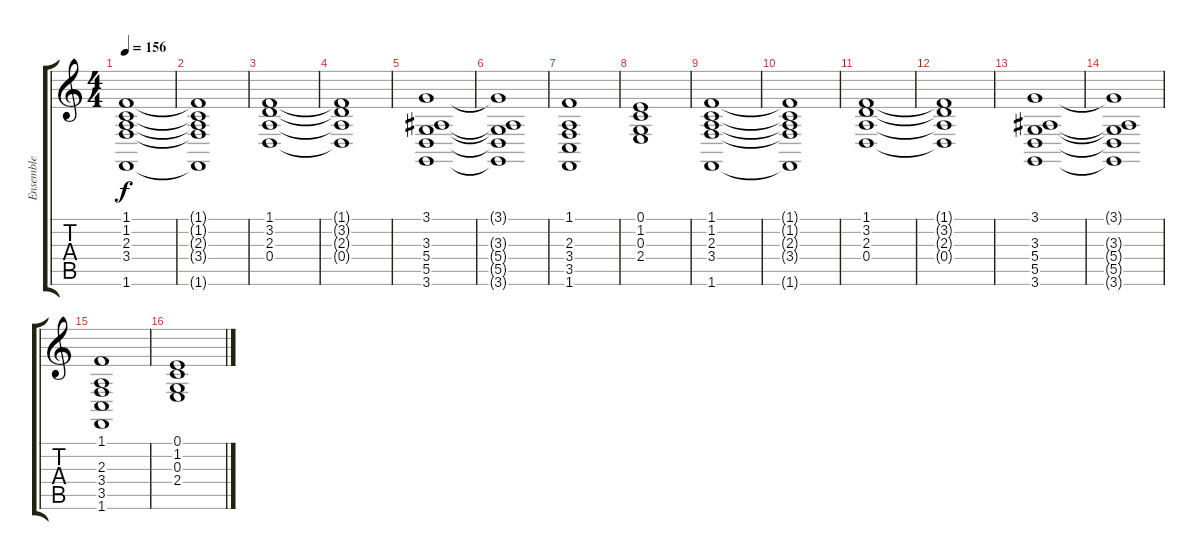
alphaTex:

\track ("Ensemble" "Ensemble") {instrument stringensemble1}
\staff {score tabs}
\tuning (E4 B3 G3 D3 A2 E2) {hide}
\ts (4 4)
\tempo 156
\clef g2
\ks c
(1.1 1.2 2.3 3.4 1.6).1{dy f} |
(1.1{t} 1.2{t} 2.3{t} 3.4{t} 1.6{t}).1 |
(1.1 3.2 2.3 0.4).1 |
(1.1{t} 3.2{t} 2.3{t} 0.4{t}).1 |
(3.1 3.3 5.4 5.5 3.6).1 |
(3.1{t} 3.3{t} 5.4{t} 5.5{t} 3.6{t}).1 |
(1.1 2.3 3.4 3.5 1.6).1 |
(0.1 1.2 0.3 2.4).1 |
(1.1 1.2 2.3 3.4 1.6).1 |
(1.1{t} 1.2{t} 2.3{t} 3.4{t} 1.6{t}).1 |
(1.1 3.2 2.3 0.4).1 |
(1.1{t} 3.2{t} 2.3{t} 0.4{t}).1 |
(3.1 3.3 5.4 5.5 3.6).1 |
(3.1{t} 3.3{t} 5.4{t} 5.5{t} 3.6{t}).1 |
(1.1 2.3 3.4 3.5 1.6).1 |
(0.1 1.2 0.3 2.4).1
